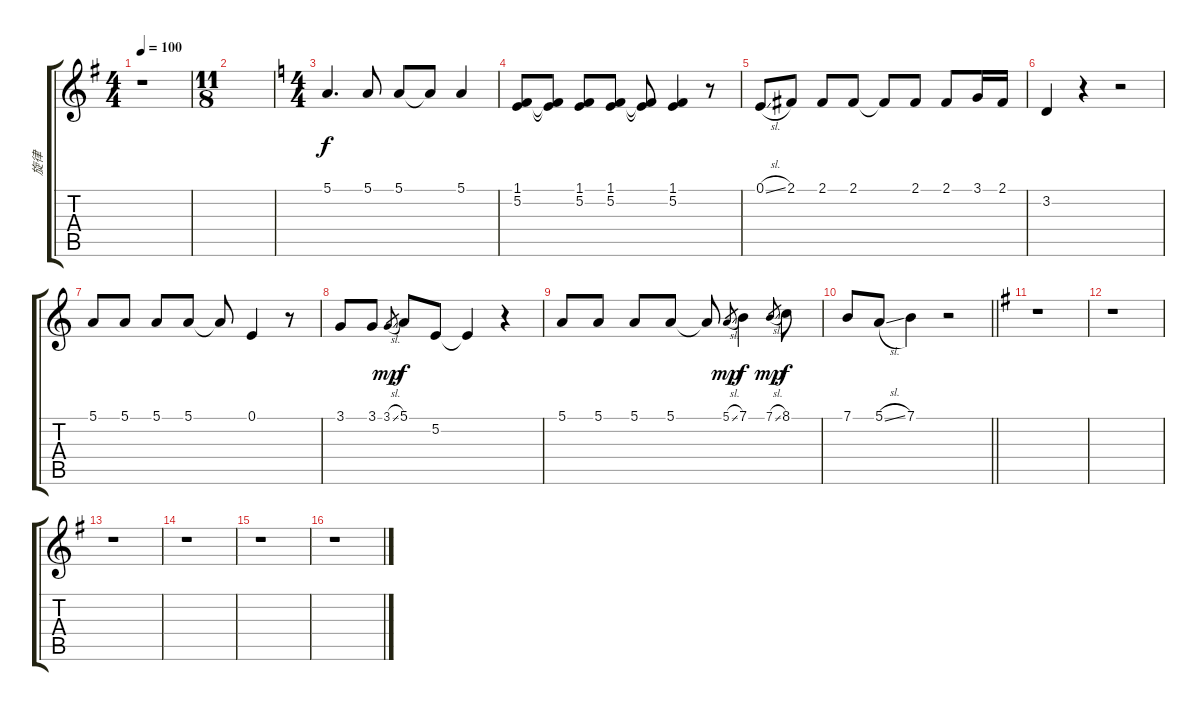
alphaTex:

\track ("旋律" "旋律") {instrument tuba}
\staff {score tabs}
\tuning (E4 B3 G3 D3 A2 E2) {hide}
\ts (4 4)
\tempo 100
\clef g2
\ks eminor
r.1{dy f} |
\ts (11 8)
|
\ts (4 4)
\ks c
5.1.4{d} 5.1.8 5.1.8 5.1{t}.8 5.1.4 |
(1.1 5.2).8 (1.1{t} 5.2{t}).8 (1.1 5.2).8 (1.1 5.2).8 (1.1{t} 5.2{t}).8 (1.1 5.2).4 r.8 |
0.1{sl}.8 2.1.8 2.1.8 2.1.8 2.1{t}.8 2.1.8 2.1.8 3.1.16 2.1.16 |
3.2.4 r.4 r.2 |
5.1.8 5.1.8 5.1.8 5.1.8 5.1{t}.8 0.1.4 r.8 |
3.1.8 3.1.8 3.1{sl}.8{gr dy mp} 5.1.8{dy f} 5.2.8 5.2{t}.4 r.4 |
5.1.8 5.1.8 5.1.8 5.1.8 5.1{t}.8 5.1{sl}.8{gr dy mp} 7.1.4{dy f} 7.1{sl}.8{gr dy mp} 8.1.8{dy f} |
\barLineRight lightlight
7.1.8 5.1{sl}.8 7.1.4 r.2 |
\ks eminor
r.1 |
r.1 |
r.1 |
r.1 |
r.1 |
r.1
